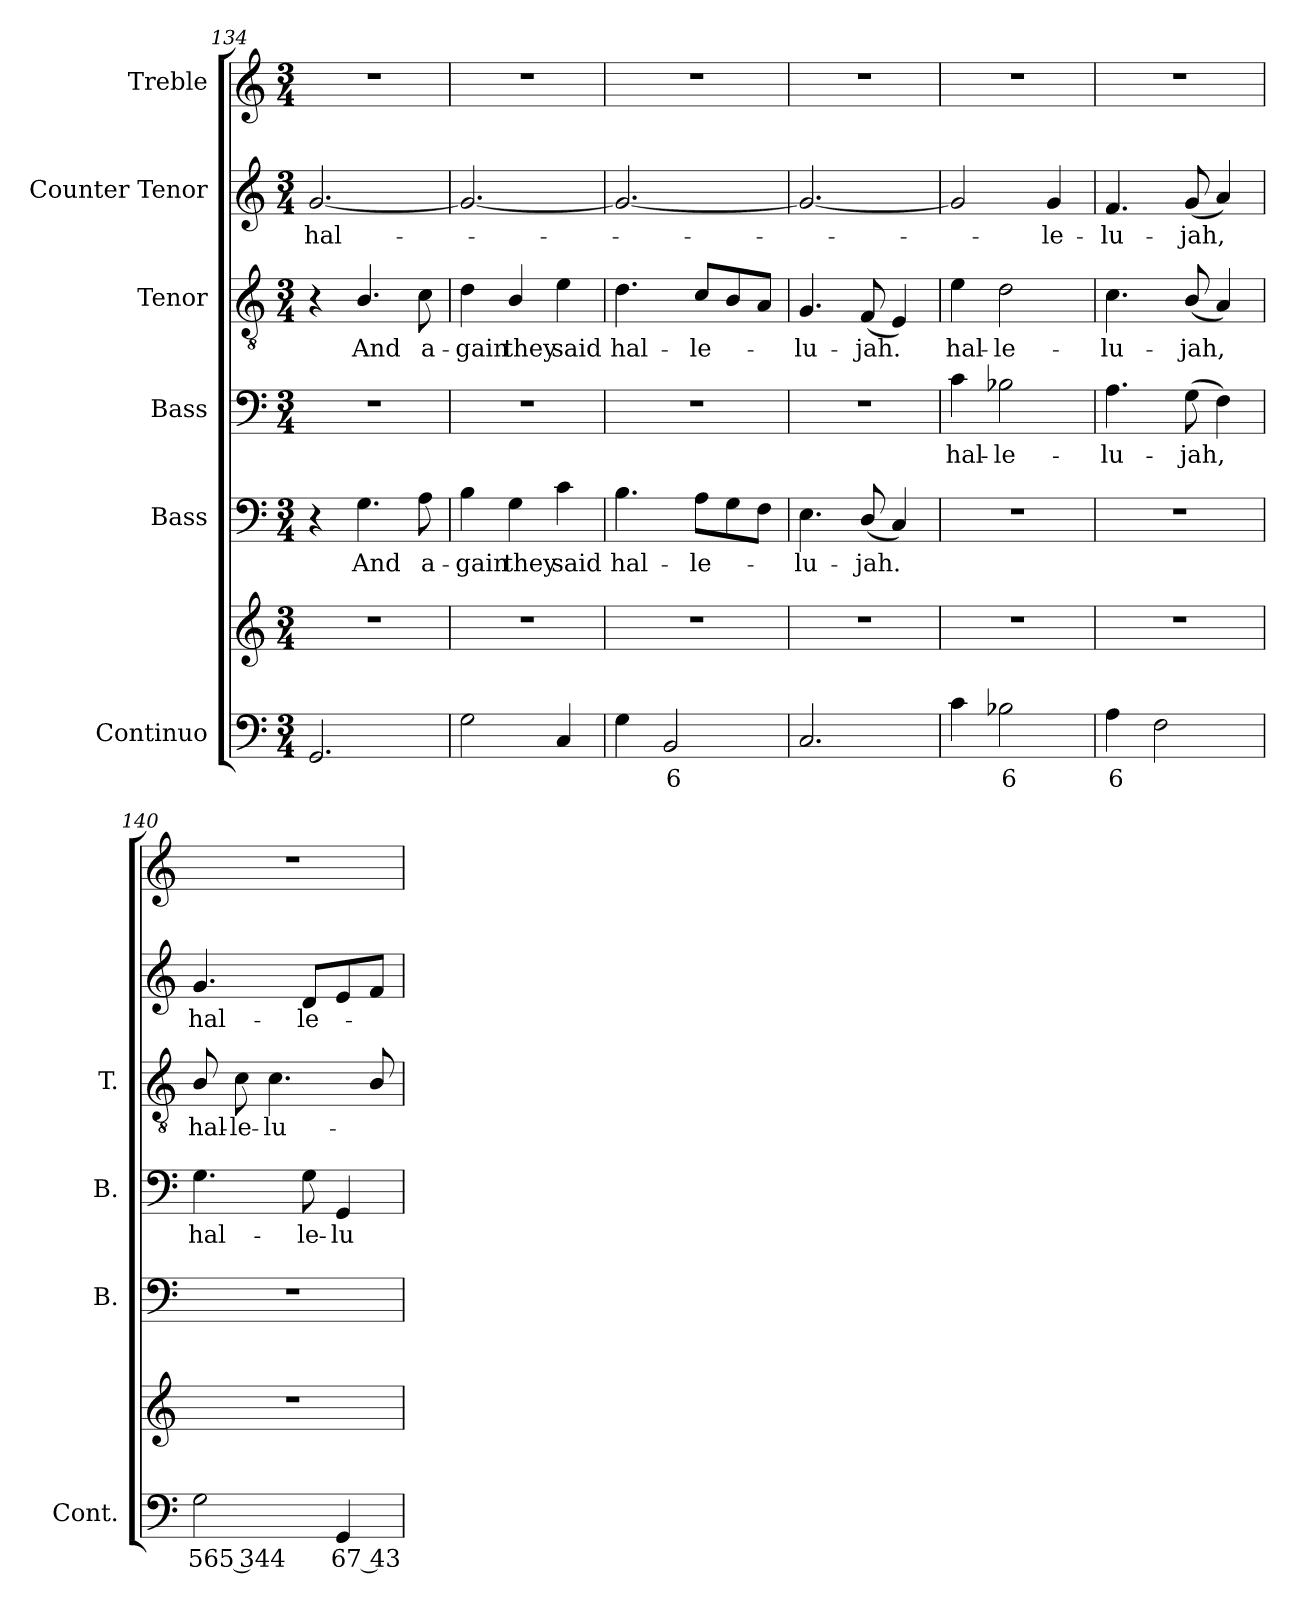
**kern	**text	**kern	**kern	**text	**kern	**text	**kern	**text	**kern	**text	**kern
*part6	*part6	*part6	*part5	*part5	*part4	*part4	*part3	*part3	*part2	*part2	*part1
*staff7	*staff7	*staff6	*staff5	*staff5	*staff4	*staff4	*staff3	*staff3	*staff2	*staff2	*staff1
*I"Continuo	*	*	*I"Bass	*	*I"Bass	*	*I"Tenor	*	*I"Counter Tenor	*	*I"Treble
*I'Cont.	*	*	*I'B.	*	*I'B.	*	*I'T.	*	*	*	*
*clefF4	*	*clefG2	*clefF4	*	*clefF4	*	*clefGv2	*	*clefG2	*	*clefG2
*	*	*	*	*	*	*	*ITrd7c12	*	*	*	*
*k[]	*	*k[]	*k[]	*	*k[]	*	*k[]	*	*k[]	*	*k[]
*C:	*	*C:	*C:	*	*C:	*	*C:	*	*C:	*	*C:
*M3/4	*	*M3/4	*M3/4	*	*M3/4	*	*M3/4	*	*M3/4	*	*M3/4
=134	=134	=134	=134	=134	=134	=134	=134	=134	=134	=134	=134
!	!	!LO:N:vis=1	!	!	!LO:N:vis=1	!	!	!	!	!	!
!	!	!	!	!	!	!	!	!	!	!LO:LY:b:color=#000000	!LO:N:vis=1
2.GGi/	.	2.r	4r	.	2.r	.	4r	.	[2.gi/	hal-	2.r
!	!	!	!	!LO:LY:b:color=#000000	!	!	!	!	!	!	!
!	!	!	!	!	!	!	!	!LO:LY:b:color=#000000	!	!	!
.	.	.	4.Gi\	And	.	.	4.BBi/	And	.	.	.
!	!	!	!	!LO:LY:b:color=#000000	!	!	!	!	!	!	!
!	!	!	!	!	!	!	!	!LO:LY:b:color=#000000	!	!	!
.	.	.	8Ai\	a-	.	.	8Ci\	a-	.	.	.
=135	=135	=135	=135	=135	=135	=135	=135	=135	=135	=135	=135
!	!	!LO:N:vis=1	!	!	!	!	!	!	!	!	!
!	!	!	!	!LO:LY:b:color=#000000	!LO:N:vis=1	!	!	!	!	!	!
!	!	!	!	!	!	!	!	!LO:LY:b:color=#000000	!	!	!LO:N:vis=1
2Gi\	.	2.r	4Bi\	-gain	2.r	.	4Di\	-gain	2.gi/_	.	2.r
!	!	!	!	!LO:LY:b:color=#000000	!	!	!	!	!	!	!
!	!	!	!	!	!	!	!	!LO:LY:b:color=#000000	!	!	!
.	.	.	4Gi\	they	.	.	4BBi/	they	.	.	.
!	!	!	!	!LO:LY:b:color=#000000	!	!	!	!	!	!	!
!	!	!	!	!	!	!	!	!LO:LY:b:color=#000000	!	!	!
4Ci/	.	.	4ci\	said	.	.	4Ei\	said	.	.	.
=136	=136	=136	=136	=136	=136	=136	=136	=136	=136	=136	=136
!	!	!LO:N:vis=1	!	!	!	!	!	!	!	!	!
!	!	!	!	!LO:LY:b:color=#000000	!LO:N:vis=1	!	!	!	!	!	!
!	!	!	!	!	!	!	!	!LO:LY:b:color=#000000	!	!	!LO:N:vis=1
4Gi\	.	2.r	4.Bi\	hal-	2.r	.	4.Di\	hal-	2.gi/_	.	2.r
!	!LO:LY:b:color=#000000	!	!	!	!	!	!	!	!	!	!
2BBi/	6	.	.	.	.	.	.	.	.	.	.
!	!	!	!	!LO:LY:b:color=#000000	!	!	!	!	!	!	!
!	!	!	!	!	!	!	!	!LO:LY:b:color=#000000	!	!	!
.	.	.	8Ai\L	-le-	.	.	8Ci/L	-le-	.	.	.
.	.	.	8Gi\	.	.	.	8BBi/	.	.	.	.
.	.	.	8Fi\J	.	.	.	8AAi/J	.	.	.	.
=137	=137	=137	=137	=137	=137	=137	=137	=137	=137	=137	=137
!	!	!LO:N:vis=1	!	!	!	!	!	!	!	!	!
!	!	!	!	!LO:LY:b:color=#000000	!LO:N:vis=1	!	!	!	!	!	!
!	!	!	!	!	!	!	!	!LO:LY:b:color=#000000	!	!	!LO:N:vis=1
2.Ci/	.	2.r	4.Ei\	-lu-	2.r	.	4.GGi/	-lu-	2.gi/_	.	2.r
!	!	!	!	!LO:LY:b:color=#000000	!	!	!	!	!	!	!
!	!	!	!	!	!	!	!	!LO:LY:b:color=#000000	!	!	!
.	.	.	(8Di/	-jah.	.	.	(8FFi/	-jah.	.	.	.
.	.	.	4Ci/)	.	.	.	4EEi/)	.	.	.	.
!!LO:LB:g=z
=138	=138	=138	=138	=138	=138	=138	=138	=138	=138	=138	=138
!	!	!LO:N:vis=1	!LO:N:vis=1	!	!	!	!	!	!	!	!
!	!	!	!	!	!	!LO:LY:b:color=#000000	!	!	!	!	!
!	!	!	!	!	!	!	!	!LO:LY:b:color=#000000	!	!	!LO:N:vis=1
4ci\	.	2.r	2.r	.	4ci\	hal-	4Ei\	hal-	2gi/]	.	2.r
!	!LO:LY:b:color=#000000	!	!	!	!	!	!	!	!	!	!
!	!	!	!	!	!	!LO:LY:b:color=#000000	!	!	!	!	!
!	!	!	!	!	!	!	!	!LO:LY:b:color=#000000	!	!	!
2B-Xi\	6	.	.	.	2B-Xi\	-le-	2Di\	-le-	.	.	.
!	!	!	!	!	!	!	!	!	!	!LO:LY:b:color=#000000	!
.	.	.	.	.	.	.	.	.	4gi/	-le-	.
=139	=139	=139	=139	=139	=139	=139	=139	=139	=139	=139	=139
!	!LO:LY:b:color=#000000	!LO:N:vis=1	!LO:N:vis=1	!	!	!	!	!	!	!	!
!	!	!	!	!	!	!LO:LY:b:color=#000000	!	!	!	!	!
!	!	!	!	!	!	!	!	!LO:LY:b:color=#000000	!	!	!
!	!	!	!	!	!	!	!	!	!	!LO:LY:b:color=#000000	!LO:N:vis=1
4Ai\	6	2.r	2.r	.	4.Ai\	-lu-	4.Ci\	-lu-	4.fi/	-lu-	2.r
2Fi\	.	.	.	.	.	.	.	.	.	.	.
!	!	!	!	!	!	!LO:LY:b:color=#000000	!	!	!	!	!
!	!	!	!	!	!	!	!	!LO:LY:b:color=#000000	!	!	!
!	!	!	!	!	!	!	!	!	!	!LO:LY:b:color=#000000	!
.	.	.	.	.	(8Gi\	-jah,	(8BBi/	-jah,	(8gi/	-jah,	.
.	.	.	.	.	4Fi\)	.	4AAi/)	.	4ai/)	.	.
=140	=140	=140	=140	=140	=140	=140	=140	=140	=140	=140	=140
!	!LO:LY:b:color=#000000	!LO:N:vis=1	!LO:N:vis=1	!	!	!	!	!	!	!	!
!	!	!	!	!	!	!LO:LY:b:color=#000000	!	!	!	!	!
!	!	!	!	!	!	!	!	!LO:LY:b:color=#000000	!	!	!
!	!	!	!	!	!	!	!	!	!	!LO:LY:b:color=#000000	!LO:N:vis=1
2Gi\	565 344	2.r	2.r	.	4.Gi\	hal-	8BBi/	hal-	4.gi/	hal-	2.r
!	!	!	!	!	!	!	!	!LO:LY:b:color=#000000	!	!	!
.	.	.	.	.	.	.	8Ci\	-le-	.	.	.
!	!	!	!	!	!	!	!	!LO:LY:b:color=#000000	!	!	!
.	.	.	.	.	.	.	4.Ci\	-lu-	.	.	.
!	!	!	!	!	!	!LO:LY:b:color=#000000	!	!	!	!	!
!	!	!	!	!	!	!	!	!	!	!LO:LY:b:color=#000000	!
.	.	.	.	.	8Gi\	-le-	.	.	8di/L	-le-	.
!	!LO:LY:b:color=#000000	!	!	!	!	!	!	!	!	!	!
!	!	!	!	!	!	!LO:LY:b:color=#000000	!	!	!	!	!
4GGi/	67 43	.	.	.	4GGi/	-lu-	.	.	8ei/	.	.
.	.	.	.	.	.	.	8BBi/	.	8fi/J	.	.
=	=	=	=	=	=	=	=	=	=	=	=
*-	*-	*-	*-	*-	*-	*-	*-	*-	*-	*-	*-
